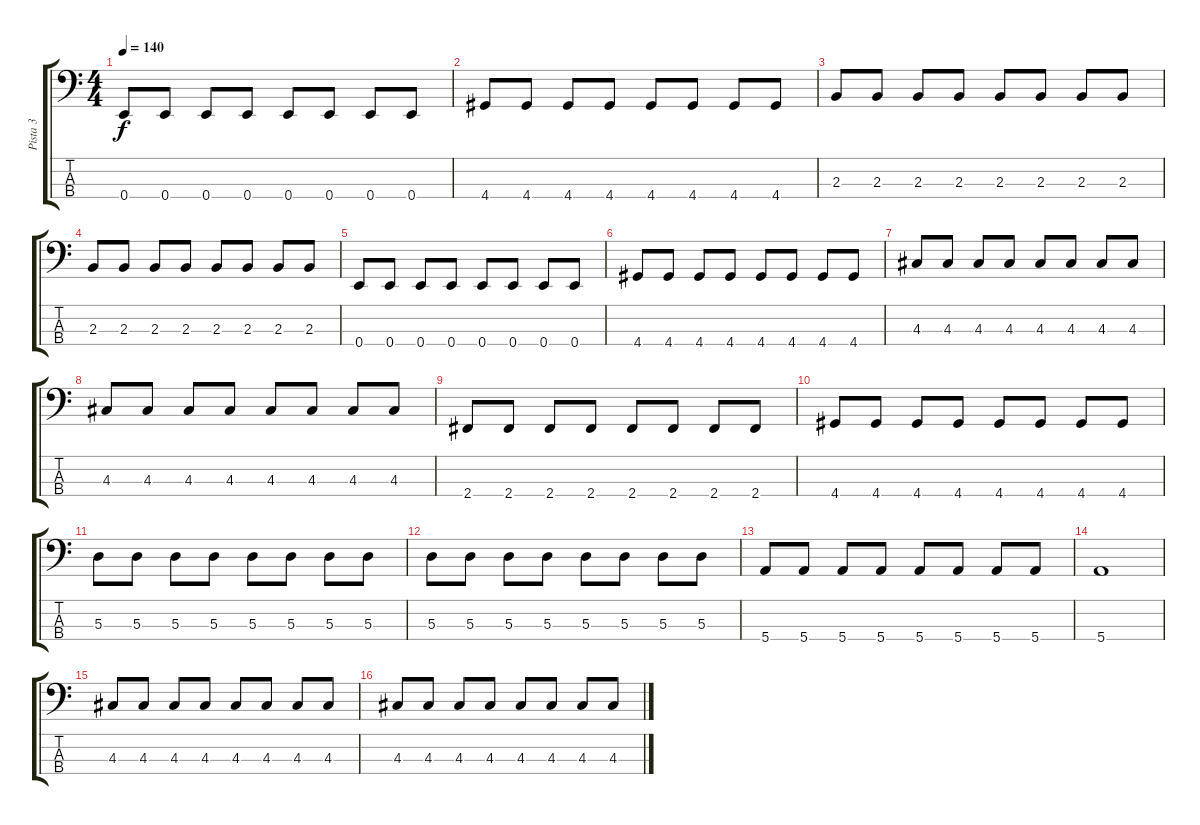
\track ("Pista 3" "Pista 3") {instrument electricbassfinger}
\staff {score tabs}
\tuning (G2 D2 A1 E1) {hide}
\ts (4 4)
\tempo 140
\clef f4
\ks c
0.4.8{dy f} 0.4.8 0.4.8 0.4.8 0.4.8 0.4.8 0.4.8 0.4.8 |
4.4.8 4.4.8 4.4.8 4.4.8 4.4.8 4.4.8 4.4.8 4.4.8 |
2.3.8 2.3.8 2.3.8 2.3.8 2.3.8 2.3.8 2.3.8 2.3.8 |
2.3.8 2.3.8 2.3.8 2.3.8 2.3.8 2.3.8 2.3.8 2.3.8 |
0.4.8 0.4.8 0.4.8 0.4.8 0.4.8 0.4.8 0.4.8 0.4.8 |
4.4.8 4.4.8 4.4.8 4.4.8 4.4.8 4.4.8 4.4.8 4.4.8 |
4.3.8 4.3.8 4.3.8 4.3.8 4.3.8 4.3.8 4.3.8 4.3.8 |
4.3.8 4.3.8 4.3.8 4.3.8 4.3.8 4.3.8 4.3.8 4.3.8 |
2.4.8 2.4.8 2.4.8 2.4.8 2.4.8 2.4.8 2.4.8 2.4.8 |
4.4.8 4.4.8 4.4.8 4.4.8 4.4.8 4.4.8 4.4.8 4.4.8 |
5.3.8 5.3.8 5.3.8 5.3.8 5.3.8 5.3.8 5.3.8 5.3.8 |
5.3.8 5.3.8 5.3.8 5.3.8 5.3.8 5.3.8 5.3.8 5.3.8 |
5.4.8 5.4.8 5.4.8 5.4.8 5.4.8 5.4.8 5.4.8 5.4.8 |
5.4.1 |
4.3.8 4.3.8 4.3.8 4.3.8 4.3.8 4.3.8 4.3.8 4.3.8 |
4.3.8 4.3.8 4.3.8 4.3.8 4.3.8 4.3.8 4.3.8 4.3.8
